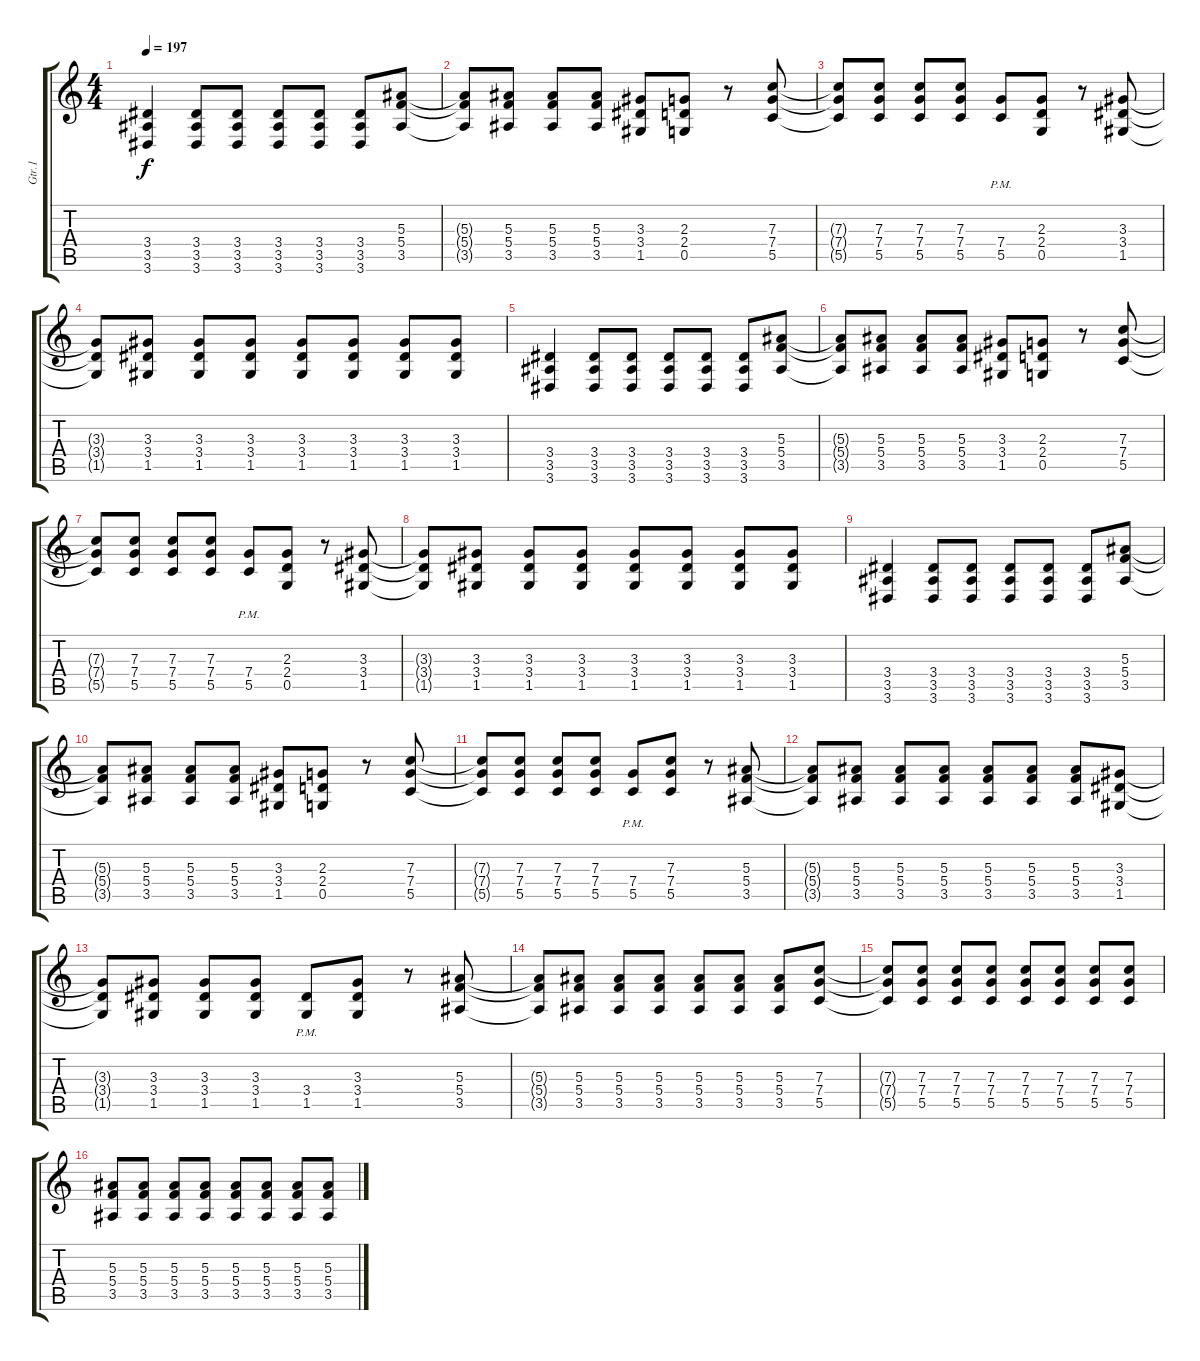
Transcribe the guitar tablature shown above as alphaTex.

\track ("Gtr.1" "Gtr.1") {instrument distortionguitar}
\staff {score tabs}
\tuning (D4 A3 F3 C3 G2 C2) {hide}
\ts (4 4)
\tempo 197
\clef g2
\ks c
(3.4 3.5 3.6).4{dy f} (3.4 3.5 3.6).8 (3.4 3.5 3.6).8 (3.4 3.5 3.6).8 (3.4 3.5 3.6).8 (3.4 3.5 3.6).8 (5.3 5.4 3.5).8 |
(5.3{t} 5.4{t} 3.5{t}).8 (5.3 5.4 3.5).8 (5.3 5.4 3.5).8 (5.3 5.4 3.5).8 (3.3 3.4 1.5).8 (2.3 2.4 0.5).8 r.8 (7.3 7.4 5.5).8 |
(7.3{t} 7.4{t} 5.5{t}).8 (7.3 7.4 5.5).8 (7.3 7.4 5.5).8 (7.3 7.4 5.5).8 (7.4{pm} 5.5{pm}).8 (2.3 2.4 0.5).8 r.8 (3.3 3.4 1.5).8 |
(3.3{t} 3.4{t} 1.5{t}).8 (3.3 3.4 1.5).8 (3.3 3.4 1.5).8 (3.3 3.4 1.5).8 (3.3 3.4 1.5).8 (3.3 3.4 1.5).8 (3.3 3.4 1.5).8 (3.3 3.4 1.5).8 |
(3.4 3.5 3.6).4 (3.4 3.5 3.6).8 (3.4 3.5 3.6).8 (3.4 3.5 3.6).8 (3.4 3.5 3.6).8 (3.4 3.5 3.6).8 (5.3 5.4 3.5).8 |
(5.3{t} 5.4{t} 3.5{t}).8 (5.3 5.4 3.5).8 (5.3 5.4 3.5).8 (5.3 5.4 3.5).8 (3.3 3.4 1.5).8 (2.3 2.4 0.5).8 r.8 (7.3 7.4 5.5).8 |
(7.3{t} 7.4{t} 5.5{t}).8 (7.3 7.4 5.5).8 (7.3 7.4 5.5).8 (7.3 7.4 5.5).8 (7.4{pm} 5.5{pm}).8 (2.3 2.4 0.5).8 r.8 (3.3 3.4 1.5).8 |
(3.3{t} 3.4{t} 1.5{t}).8 (3.3 3.4 1.5).8 (3.3 3.4 1.5).8 (3.3 3.4 1.5).8 (3.3 3.4 1.5).8 (3.3 3.4 1.5).8 (3.3 3.4 1.5).8 (3.3 3.4 1.5).8 |
(3.4 3.5 3.6).4 (3.4 3.5 3.6).8 (3.4 3.5 3.6).8 (3.4 3.5 3.6).8 (3.4 3.5 3.6).8 (3.4 3.5 3.6).8 (5.3 5.4 3.5).8 |
(5.3{t} 5.4{t} 3.5{t}).8 (5.3 5.4 3.5).8 (5.3 5.4 3.5).8 (5.3 5.4 3.5).8 (3.3 3.4 1.5).8 (2.3 2.4 0.5).8 r.8 (7.3 7.4 5.5).8 |
(7.3{t} 7.4{t} 5.5{t}).8 (7.3 7.4 5.5).8 (7.3 7.4 5.5).8 (7.3 7.4 5.5).8 (7.4{pm} 5.5{pm}).8 (7.3 7.4 5.5).8 r.8 (5.3 5.4 3.5).8 |
(5.3{t} 5.4{t} 3.5{t}).8 (5.3 5.4 3.5).8 (5.3 5.4 3.5).8 (5.3 5.4 3.5).8 (5.3 5.4 3.5).8 (5.3 5.4 3.5).8 (5.3 5.4 3.5).8 (3.3 3.4 1.5).8 |
(3.3{t} 3.4{t} 1.5{t}).8 (3.3 3.4 1.5).8 (3.3 3.4 1.5).8 (3.3 3.4 1.5).8 (3.4{pm} 1.5{pm}).8 (3.3 3.4 1.5).8 r.8 (5.3 5.4 3.5).8 |
(5.3{t} 5.4{t} 3.5{t}).8 (5.3 5.4 3.5).8 (5.3 5.4 3.5).8 (5.3 5.4 3.5).8 (5.3 5.4 3.5).8 (5.3 5.4 3.5).8 (5.3 5.4 3.5).8 (7.3 7.4 5.5).8 |
(7.3{t} 7.4{t} 5.5{t}).8 (7.3 7.4 5.5).8 (7.3 7.4 5.5).8 (7.3 7.4 5.5).8 (7.3 7.4 5.5).8 (7.3 7.4 5.5).8 (7.3 7.4 5.5).8 (7.3 7.4 5.5).8 |
(5.3 5.4 3.5).8 (5.3 5.4 3.5).8 (5.3 5.4 3.5).8 (5.3 5.4 3.5).8 (5.3 5.4 3.5).8 (5.3 5.4 3.5).8 (5.3 5.4 3.5).8 (5.3 5.4 3.5).8
